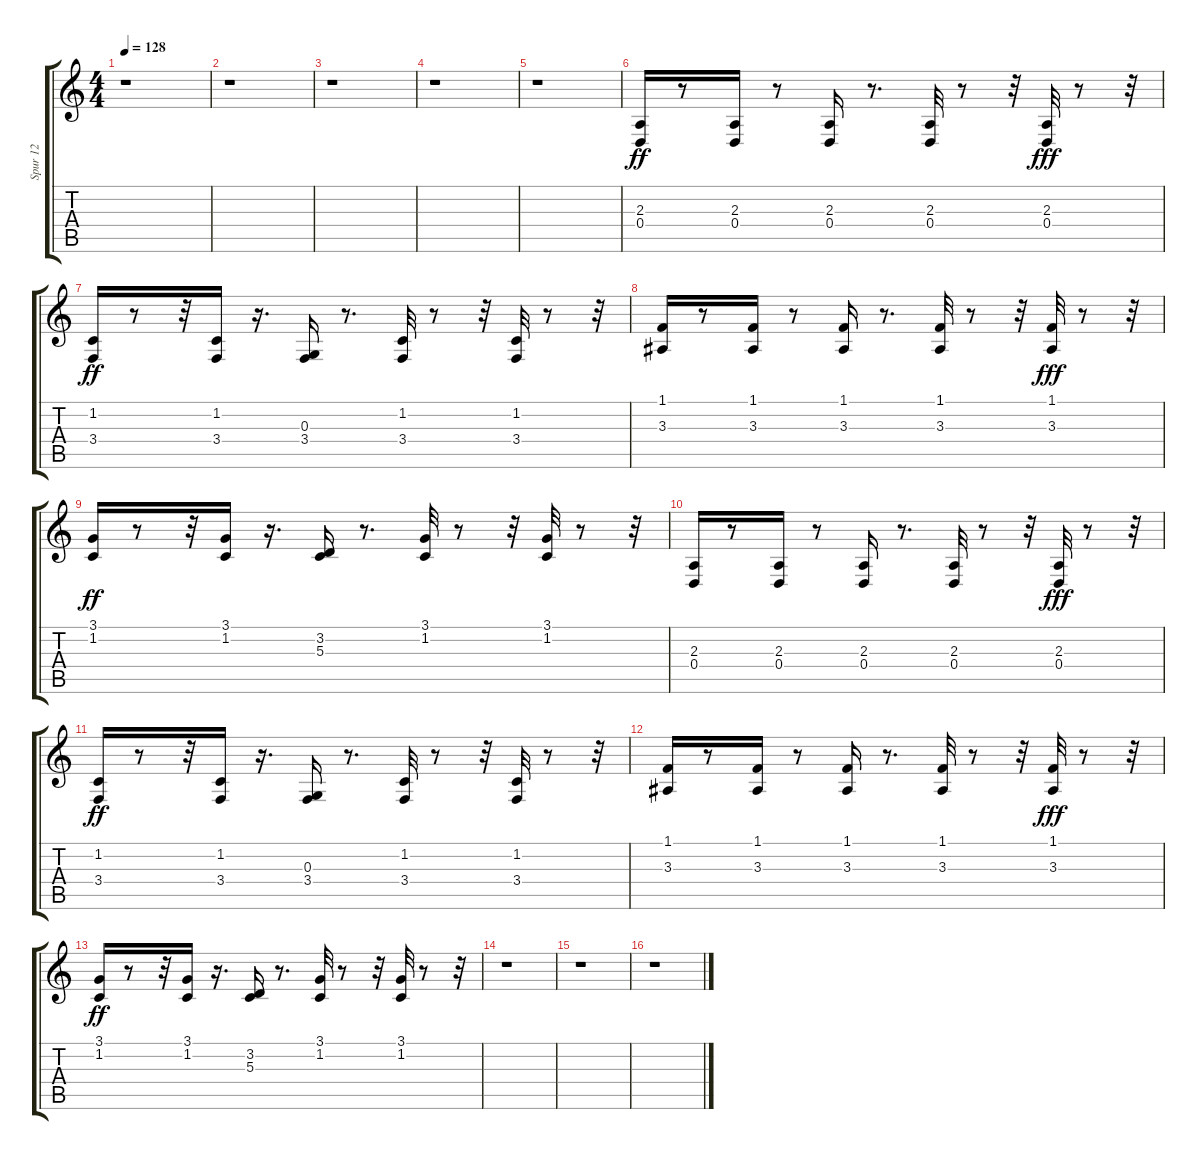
\track ("Spur 12" "Spur 12") {instrument tinklebell}
\staff {score tabs}
\tuning (E4 B3 G3 D3 A2 E2) {hide}
\ts (4 4)
\tempo 128
\clef g2
\ks c
r.1{dy ff} |
r.1 |
r.1 |
r.1 |
r.1 |
(2.3 0.4).16 r.8 (2.3 0.4).16 r.8 (2.3 0.4).16 r.8{d} (2.3 0.4).32 r.8 r.32 (2.3 0.4).32{dy fff} r.8 r.32 |
(1.2 3.4).16{dy ff} r.8 r.32 (1.2 3.4).16 r.16{d} (0.3 3.4).16 r.8{d} (1.2 3.4).32 r.8 r.32 (1.2 3.4).32 r.8 r.32 |
(1.1 3.3).16 r.8 (1.1 3.3).16 r.8 (1.1 3.3).16 r.8{d} (1.1 3.3).32 r.8 r.32 (1.1 3.3).32{dy fff} r.8 r.32 |
(3.1 1.2).16{dy ff} r.8 r.32 (3.1 1.2).16 r.16{d} (3.2 5.3).16 r.8{d} (3.1 1.2).32 r.8 r.32 (3.1 1.2).32 r.8 r.32 |
(2.3 0.4).16 r.8 (2.3 0.4).16 r.8 (2.3 0.4).16 r.8{d} (2.3 0.4).32 r.8 r.32 (2.3 0.4).32{dy fff} r.8 r.32 |
(1.2 3.4).16{dy ff} r.8 r.32 (1.2 3.4).16 r.16{d} (0.3 3.4).16 r.8{d} (1.2 3.4).32 r.8 r.32 (1.2 3.4).32 r.8 r.32 |
(1.1 3.3).16 r.8 (1.1 3.3).16 r.8 (1.1 3.3).16 r.8{d} (1.1 3.3).32 r.8 r.32 (1.1 3.3).32{dy fff} r.8 r.32 |
(3.1 1.2).16{dy ff} r.8 r.32 (3.1 1.2).16 r.16{d} (3.2 5.3).16 r.8{d} (3.1 1.2).32 r.8 r.32 (3.1 1.2).32 r.8 r.32 |
r.1 |
r.1 |
r.1
